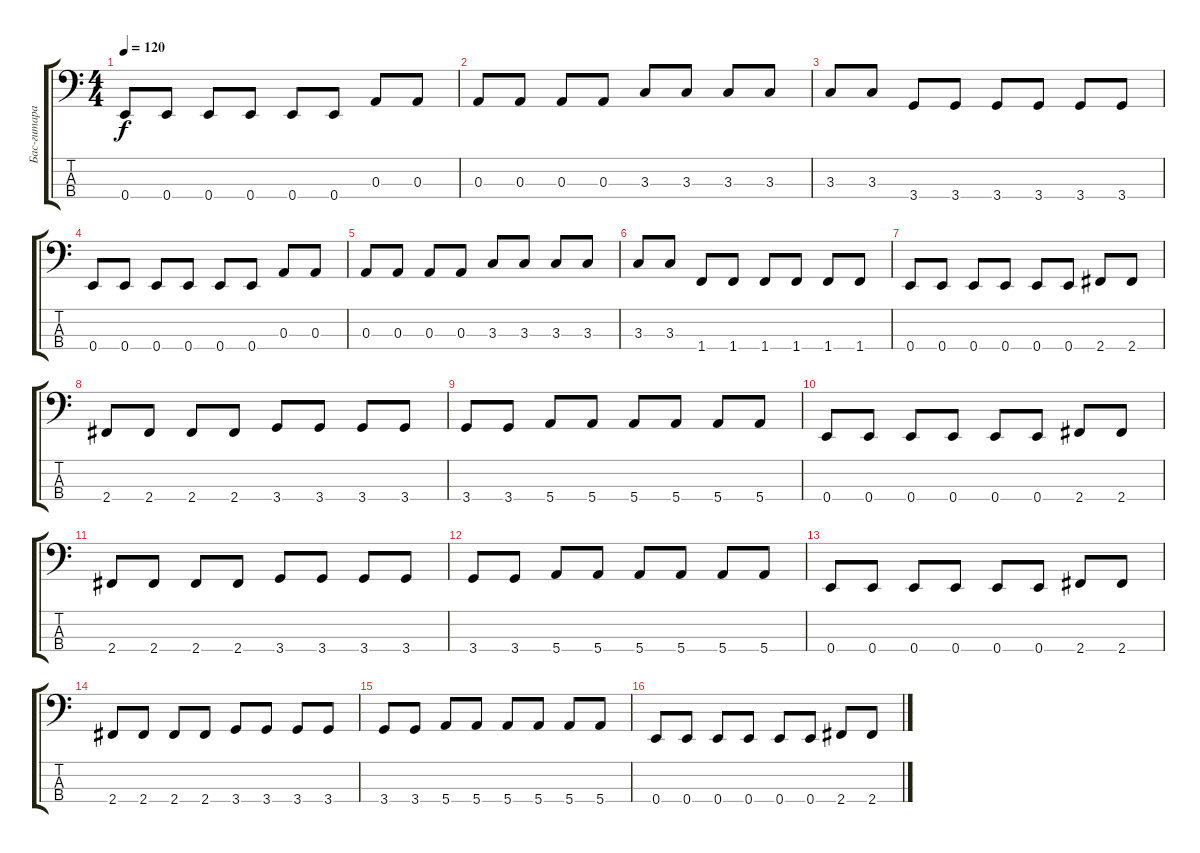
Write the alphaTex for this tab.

\track ("Бас-гитара" "Бас-гитара") {instrument electricbassfinger}
\staff {score tabs}
\tuning (G2 D2 A1 E1) {hide}
\ts (4 4)
\tempo 120
\clef f4
\ks c
0.4.8{dy f} 0.4.8 0.4.8 0.4.8 0.4.8 0.4.8 0.3.8 0.3.8 |
0.3.8 0.3.8 0.3.8 0.3.8 3.3.8 3.3.8 3.3.8 3.3.8 |
3.3.8 3.3.8 3.4.8 3.4.8 3.4.8 3.4.8 3.4.8 3.4.8 |
0.4.8 0.4.8 0.4.8 0.4.8 0.4.8 0.4.8 0.3.8 0.3.8 |
0.3.8 0.3.8 0.3.8 0.3.8 3.3.8 3.3.8 3.3.8 3.3.8 |
3.3.8 3.3.8 1.4.8 1.4.8 1.4.8 1.4.8 1.4.8 1.4.8 |
0.4.8 0.4.8 0.4.8 0.4.8 0.4.8 0.4.8 2.4.8 2.4.8 |
2.4.8 2.4.8 2.4.8 2.4.8 3.4.8 3.4.8 3.4.8 3.4.8 |
3.4.8 3.4.8 5.4.8 5.4.8 5.4.8 5.4.8 5.4.8 5.4.8 |
0.4.8 0.4.8 0.4.8 0.4.8 0.4.8 0.4.8 2.4.8 2.4.8 |
2.4.8 2.4.8 2.4.8 2.4.8 3.4.8 3.4.8 3.4.8 3.4.8 |
3.4.8 3.4.8 5.4.8 5.4.8 5.4.8 5.4.8 5.4.8 5.4.8 |
0.4.8 0.4.8 0.4.8 0.4.8 0.4.8 0.4.8 2.4.8 2.4.8 |
2.4.8 2.4.8 2.4.8 2.4.8 3.4.8 3.4.8 3.4.8 3.4.8 |
3.4.8 3.4.8 5.4.8 5.4.8 5.4.8 5.4.8 5.4.8 5.4.8 |
0.4.8 0.4.8 0.4.8 0.4.8 0.4.8 0.4.8 2.4.8 2.4.8
